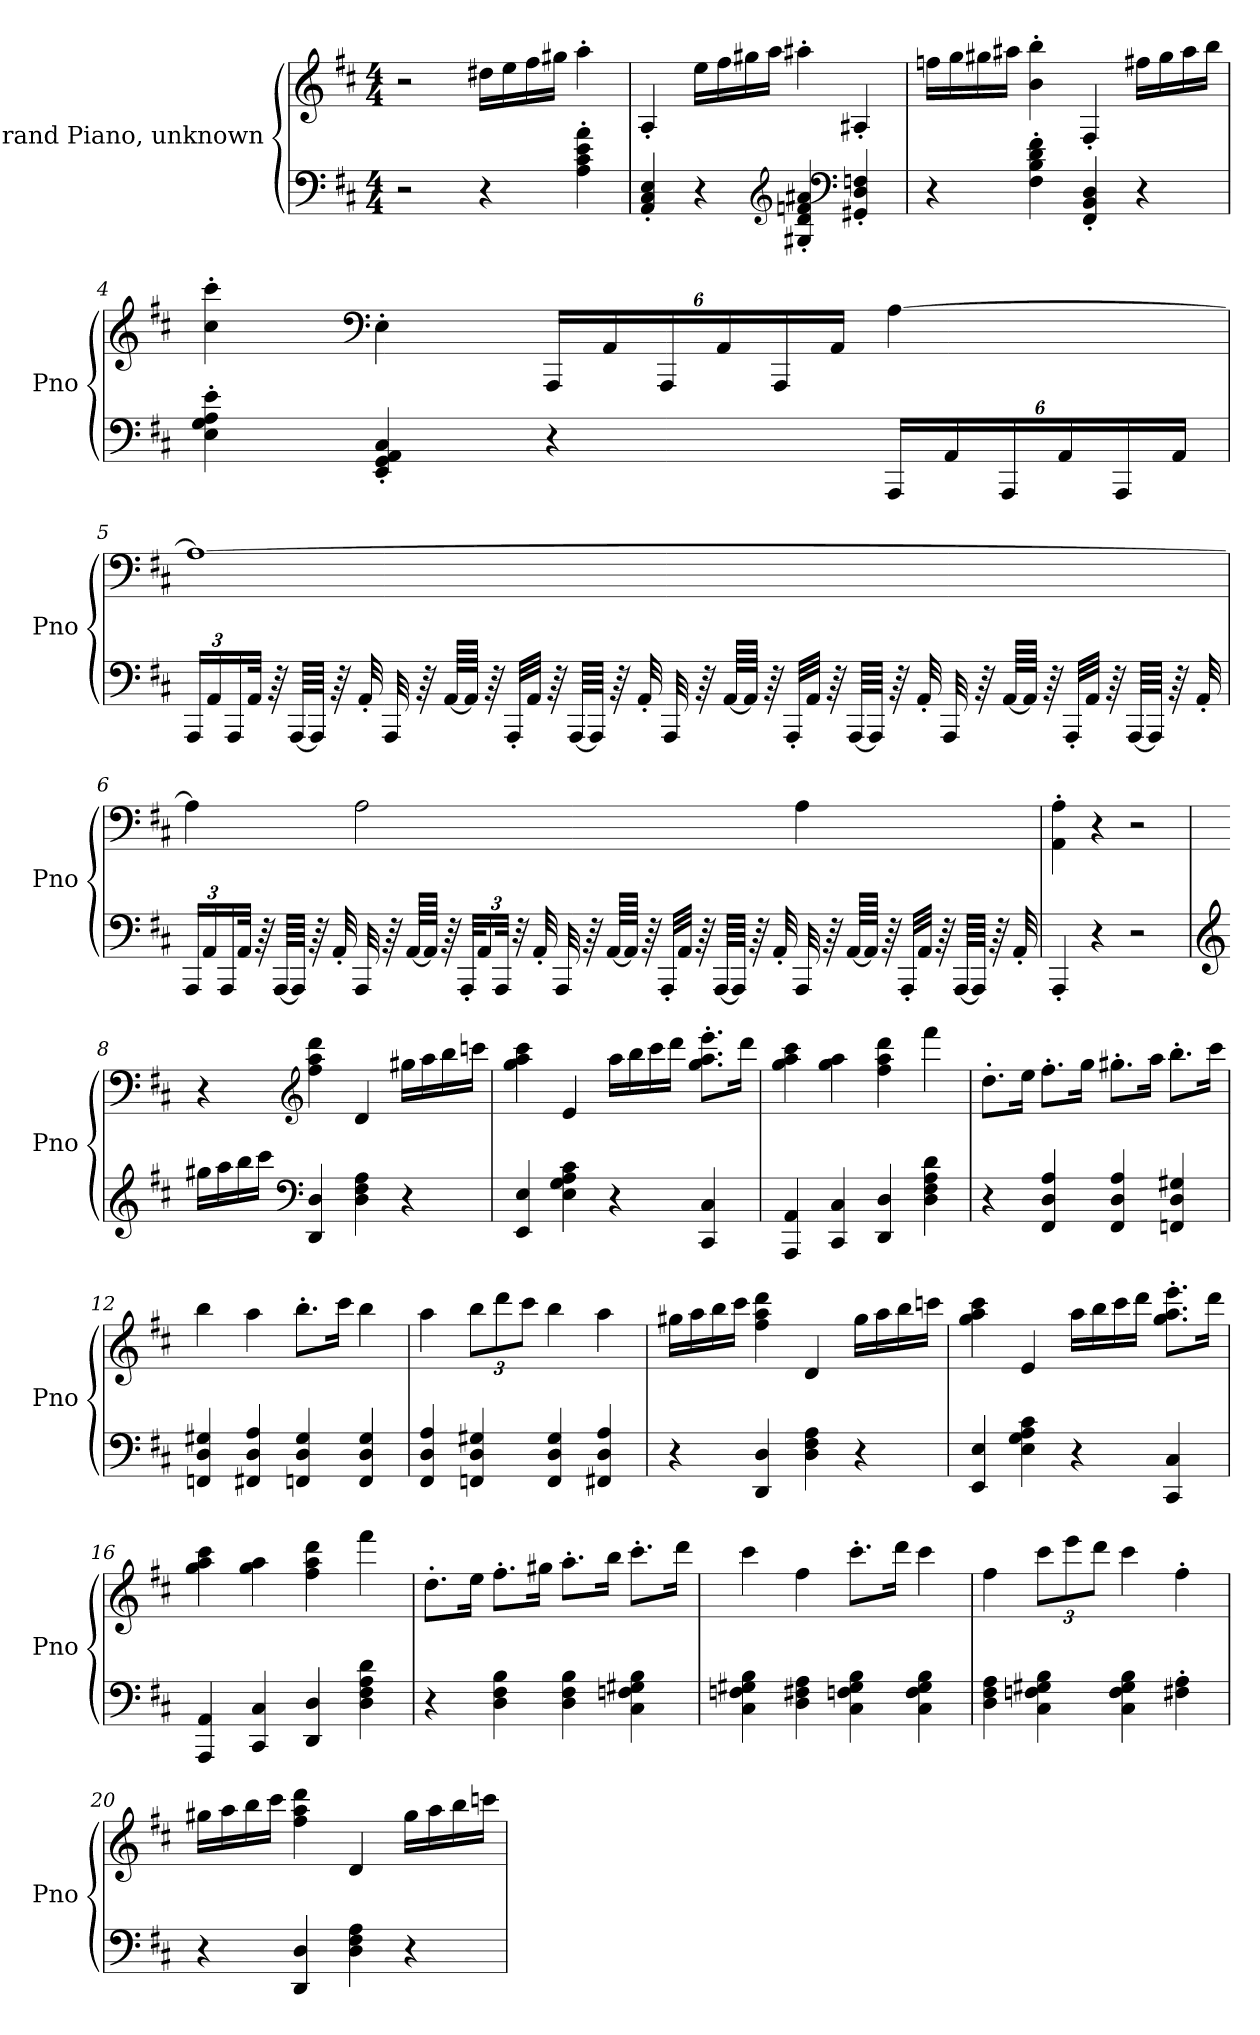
**kern	**kern
*part1	*part1
*staff2	*staff1
*I"Grand Piano, unknown	*
*I'Pno	*
*clefF4	*clefG2
*k[f#c#]	*k[f#c#]
*M4/4	*M4/4
*MM120	*MM120
=1	=1
2r	2r
4r	16dd#X\LL
.	16ee\
.	16ff#\
.	16gg#X\JJ
4A\' 4c#\' 4e\' 4a\'	4aa'\
=2	=2
4AA/' 4C#/' 4E/'	4A'/
4r	16ee\LL
.	16ff#\
.	16gg#X\
.	16aa\JJ
*clefG2	*
4G#X/' 4d/' 4fn/' 4a#X/'	4aa#X'\
*clefF4	*
4GG#X/' 4D/' 4Fn/'	4A#X'/
=3	=3
4r	16ffn\LL
.	16gg\
.	16gg#X\
.	16aa#X\JJ
4F#\' 4B\' 4d\' 4f#\'	4b\' 4bb\'
4FF#/' 4BB/' 4D/'	4F#'/
4r	16ff#X\LL
.	16gg#\
.	16aa#\
.	16bb\JJ
!!LO:LB:g=z
=4	=4
4E\' 4G\' 4A\' 4e\'	4cc#\' 4ccc#\'
*	*clefF4
4EE/' 4GG/' 4AA/' 4C#/'	4E'\
*	*Xbrackettup
4r	24AAA/LL
.	24AA/
.	24AAA/
.	24AA/
.	24AAA/
.	24AA/JJ
*Xbrackettup	*
24AAA/LL	[4A\
24AA/	.
24AAA/	.
24AA/	.
24AAA/	.
24AA/JJ	.
!!LO:LB:g=z
=5	=5
24AAA/LL	1A_
24AA/	.
24AAA/	.
32AA/JJk	.
64r	.
[64AAA/LLLL	.
64AAA/JJJJ]	.
64r	.
32AA'/	.
32AAA/	.
64r	.
[64AA/LLLL	.
64AA/JJJJ]	.
64r	.
32AAA'/LLL	.
32AA/JJJ	.
64r	.
[64AAA/LLLL	.
64AAA/JJJJ]	.
64r	.
32AA'/	.
32AAA/	.
64r	.
[64AA/LLLL	.
64AA/JJJJ]	.
64r	.
32AAA'/LLL	.
32AA/JJJ	.
64r	.
[64AAA/LLLL	.
64AAA/JJJJ]	.
64r	.
32AA'/	.
32AAA/	.
64r	.
[64AA/LLLL	.
64AA/JJJJ]	.
64r	.
32AAA'/LLL	.
32AA/JJJ	.
64r	.
[64AAA/LLLL	.
64AAA/JJJJ]	.
64r	.
32AA'/	.
!!LO:LB:g=z
=6	=6
24AAA/LL	4A\]
24AA/	.
24AAA/	.
32AA/JJk	.
64r	.
[64AAA/LLLL	.
64AAA/JJJJ]	.
64r	.
32AA'/	.
32AAA/	2A\
64r	.
[64AA/LLLL	.
64AA/JJJJ]	.
64r	.
32AAA'/KLL	.
24AA/	.
48AAA/JJk	.
32r	.
32AA'/	.
32AAA/	.
64r	.
[64AA/LLLL	.
64AA/JJJJ]	.
64r	.
32AAA'/LLL	.
32AA/JJJ	.
64r	.
[64AAA/LLLL	.
64AAA/JJJJ]	.
64r	.
32AA'/	.
32AAA/	4A\
64r	.
[64AA/LLLL	.
64AA/JJJJ]	.
64r	.
32AAA'/LLL	.
32AA/JJJ	.
64r	.
[64AAA/LLLL	.
64AAA/JJJJ]	.
64r	.
32AA'/	.
!!LO:LB:g=z
=7	=7
4AAA'/	4AA\' 4A\'
4r	4r
2r	2r
=8	=8
*clefG2	*
16gg#X\LL	4r
16aa\	.
16bb\	.
16ccc#\JJ	.
*clefF4	*clefG2
4DD/ 4D/	4ff#\ 4aa\ 4ddd\
4D\ 4F#\ 4A\	4d/
4r	16gg#X\LL
.	16aa\
.	16bb\
.	16cccn\JJ
=9	=9
4EE/ 4E/	4gg\ 4aa\ 4ccc#\
4E\ 4G\ 4A\ 4c#\	4e/
4r	16aa\LL
.	16bb\
.	16ccc#\
.	16ddd\JJ
4CC#/ 4C#/	8.gg\' 8.aa\' 8.eee\'L
.	16ddd\Jk
=10	=10
4AAA/ 4AA/	4gg\ 4aa\ 4ccc#\
4CC#/ 4C#/	4gg\ 4aa\
4DD/ 4D/	4ff#\ 4aa\ 4ddd\
4D\ 4F#\ 4A\ 4d\	4fff#\
!!LO:LB:g=z
=11	=11
4r	8.dd'\L
.	16ee\Jk
4FF#/ 4D/ 4A/	8.ff#'\L
.	16gg\Jk
4FF#/ 4D/ 4A/	8.gg#X'\L
.	16aa\Jk
4FFn/ 4D/ 4G#X/	8.bb'\L
.	16ccc#\Jk
=12	=12
4FFn/ 4D/ 4G#X/	4bb\
4FF#X/ 4D/ 4A/	4aa\
4FFn/ 4D/ 4G#/	8.bb'\L
.	16ccc#\Jk
4FF/ 4D/ 4G#/	4bb\
=13	=13
4FF#/ 4D/ 4A/	4aa\
4FFn/ 4D/ 4G#X/	12bb\L
.	12ddd\
.	12ccc#\J
4FF/ 4D/ 4G#/	4bb\
4FF#X/ 4D/ 4A/	4aa\
=14	=14
4r	16gg#X\LL
.	16aa\
.	16bb\
.	16ccc#\JJ
4DD/ 4D/	4ff#\ 4aa\ 4ddd\
4D\ 4F#\ 4A\	4d/
4r	16gg#\LL
.	16aa\
.	16bb\
.	16cccn\JJ
!!LO:PB:g=z
=15	=15
4EE/ 4E/	4gg\ 4aa\ 4ccc#\
4E\ 4G\ 4A\ 4c#\	4e/
4r	16aa\LL
.	16bb\
.	16ccc#\
.	16ddd\JJ
4CC#/ 4C#/	8.gg\' 8.aa\' 8.eee\'L
.	16ddd\Jk
=16	=16
4AAA/ 4AA/	4gg\ 4aa\ 4ccc#\
4CC#/ 4C#/	4gg\ 4aa\
4DD/ 4D/	4ff#\ 4aa\ 4ddd\
4D\ 4F#\ 4A\ 4d\	4fff#\
=17	=17
4r	8.dd'\L
.	16ee\Jk
4D\ 4F#\ 4B\	8.ff#'\L
.	16gg#X\Jk
4D\ 4F#\ 4B\	8.aa'\L
.	16bb\Jk
4C#\ 4Fn\ 4G#X\ 4B\	8.ccc#'\L
.	16ddd\Jk
=18	=18
4C#\ 4Fn\ 4G#X\ 4B\	4ccc#\
4D\ 4F#X\ 4A\	4ff#\
4C#\ 4Fn\ 4G#\ 4B\	8.ccc#'\L
.	16ddd\Jk
4C#\ 4F\ 4G#\ 4B\	4ccc#\
!!LO:LB:g=z
=19	=19
4D\ 4F#\ 4A\	4ff#\
4C#\ 4Fn\ 4G#X\ 4B\	12ccc#\L
.	12eee\
.	12ddd\J
4C#\ 4F\ 4G#\ 4B\	4ccc#\
4F#X\' 4A\'	4ff#'\
=20	=20
4r	16gg#X\LL
.	16aa\
.	16bb\
.	16ccc#\JJ
4DD/ 4D/	4ff#\ 4aa\ 4ddd\
4D\ 4F#\ 4A\	4d/
4r	16gg#\LL
.	16aa\
.	16bb\
.	16cccn\JJ
=	=
*-	*-
